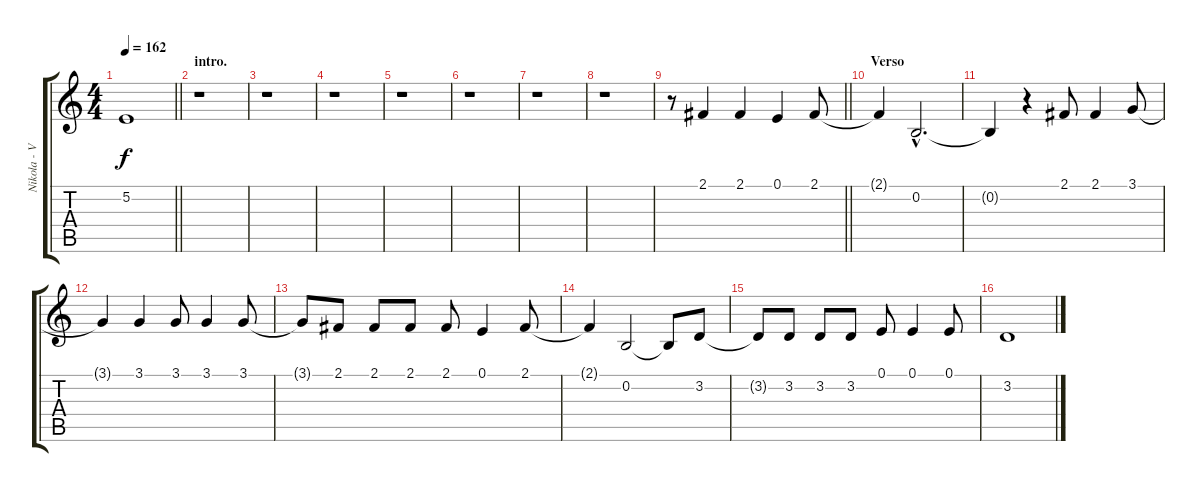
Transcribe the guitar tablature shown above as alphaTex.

\track ("Nikola - Vocal " "Nikola - V") {instrument lead6voice}
\staff {score tabs}
\tuning (E4 B3 G3 D3 A2 E2) {hide}
\ts (4 4)
\tempo 162
\clef g2
\barLineRight lightlight
\ks c
5.2{t}.1{dy f} |
\section ("" "intro.")
r.1 |
r.1 |
r.1 |
r.1 |
r.1 |
r.1 |
r.1 |
\barLineRight lightlight
r.8 2.1.4 2.1.4 0.1.4 2.1.8 |
\section ("" "Verso")
2.1{t}.4 0.2{hac}.2{d} |
0.2{t}.4 r.4 2.1.8 2.1.4 3.1.8 |
3.1{t}.4 3.1.4 3.1.8 3.1.4 3.1.8 |
3.1{t}.8 2.1.8 2.1.8 2.1.8 2.1.8 0.1.4 2.1.8 |
2.1{t}.4 0.2.2 0.2{t}.8 3.2.8 |
3.2{t}.8 3.2.8 3.2.8 3.2.8 0.1.8 0.1.4 0.1.8 |
3.2.1
